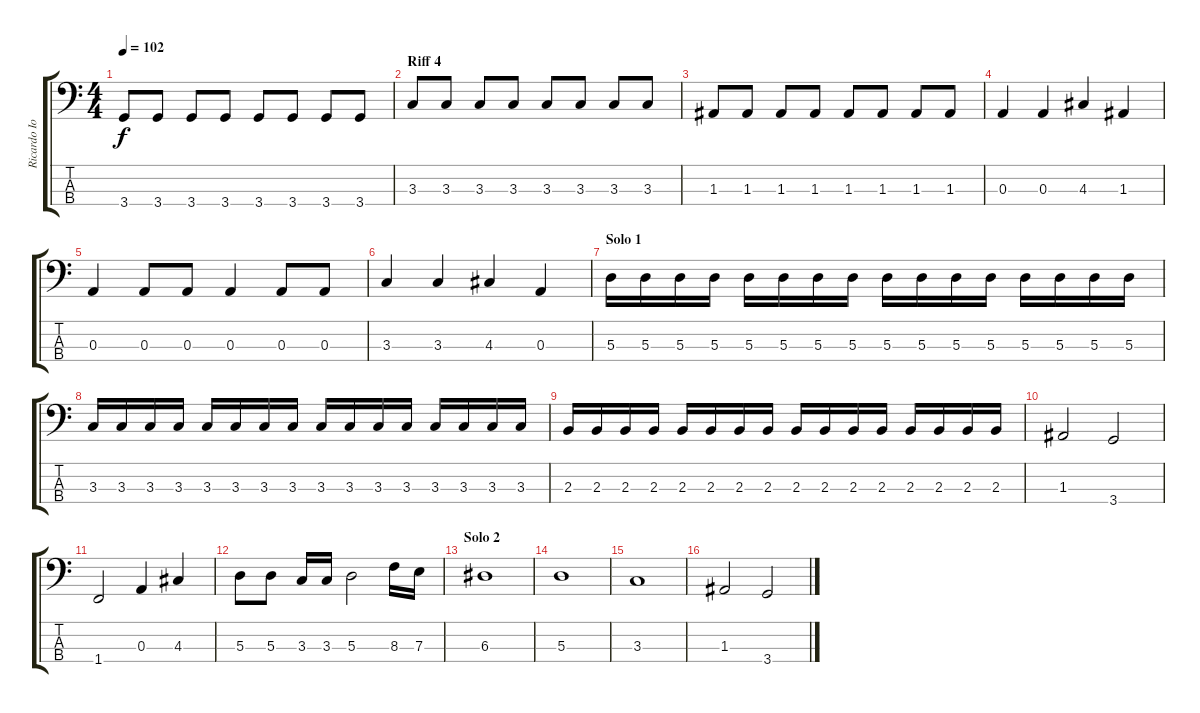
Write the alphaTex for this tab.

\track ("Ricardo Iorio (bajo)" "Ricardo Io") {instrument electricbassfinger}
\staff {score tabs}
\tuning (G2 D2 A1 E1) {hide}
\ts (4 4)
\tempo 102
\clef f4
\ks c
3.4.8{dy f} 3.4.8 3.4.8 3.4.8 3.4.8 3.4.8 3.4.8 3.4.8 |
\section ("" "Riff 4")
3.3.8 3.3.8 3.3.8 3.3.8 3.3.8 3.3.8 3.3.8 3.3.8 |
1.3.8 1.3.8 1.3.8 1.3.8 1.3.8 1.3.8 1.3.8 1.3.8 |
0.3.4 0.3.4 4.3.4 1.3.4 |
0.3.4 0.3.8 0.3.8 0.3.4 0.3.8 0.3.8 |
3.3.4 3.3.4 4.3.4 0.3.4 |
\section ("" "Solo 1")
5.3.16 5.3.16 5.3.16 5.3.16 5.3.16 5.3.16 5.3.16 5.3.16 5.3.16 5.3.16 5.3.16 5.3.16 5.3.16 5.3.16 5.3.16 5.3.16 |
3.3.16 3.3.16 3.3.16 3.3.16 3.3.16 3.3.16 3.3.16 3.3.16 3.3.16 3.3.16 3.3.16 3.3.16 3.3.16 3.3.16 3.3.16 3.3.16 |
2.3.16 2.3.16 2.3.16 2.3.16 2.3.16 2.3.16 2.3.16 2.3.16 2.3.16 2.3.16 2.3.16 2.3.16 2.3.16 2.3.16 2.3.16 2.3.16 |
1.3.2 3.4.2 |
1.4.2 0.3.4 4.3.4 |
5.3.8 5.3.8 3.3.16 3.3.16 5.3.2 8.3.16 7.3.16 |
\section ("" "Solo 2 ")
6.3.1 |
5.3.1 |
3.3.1 |
1.3.2 3.4.2
